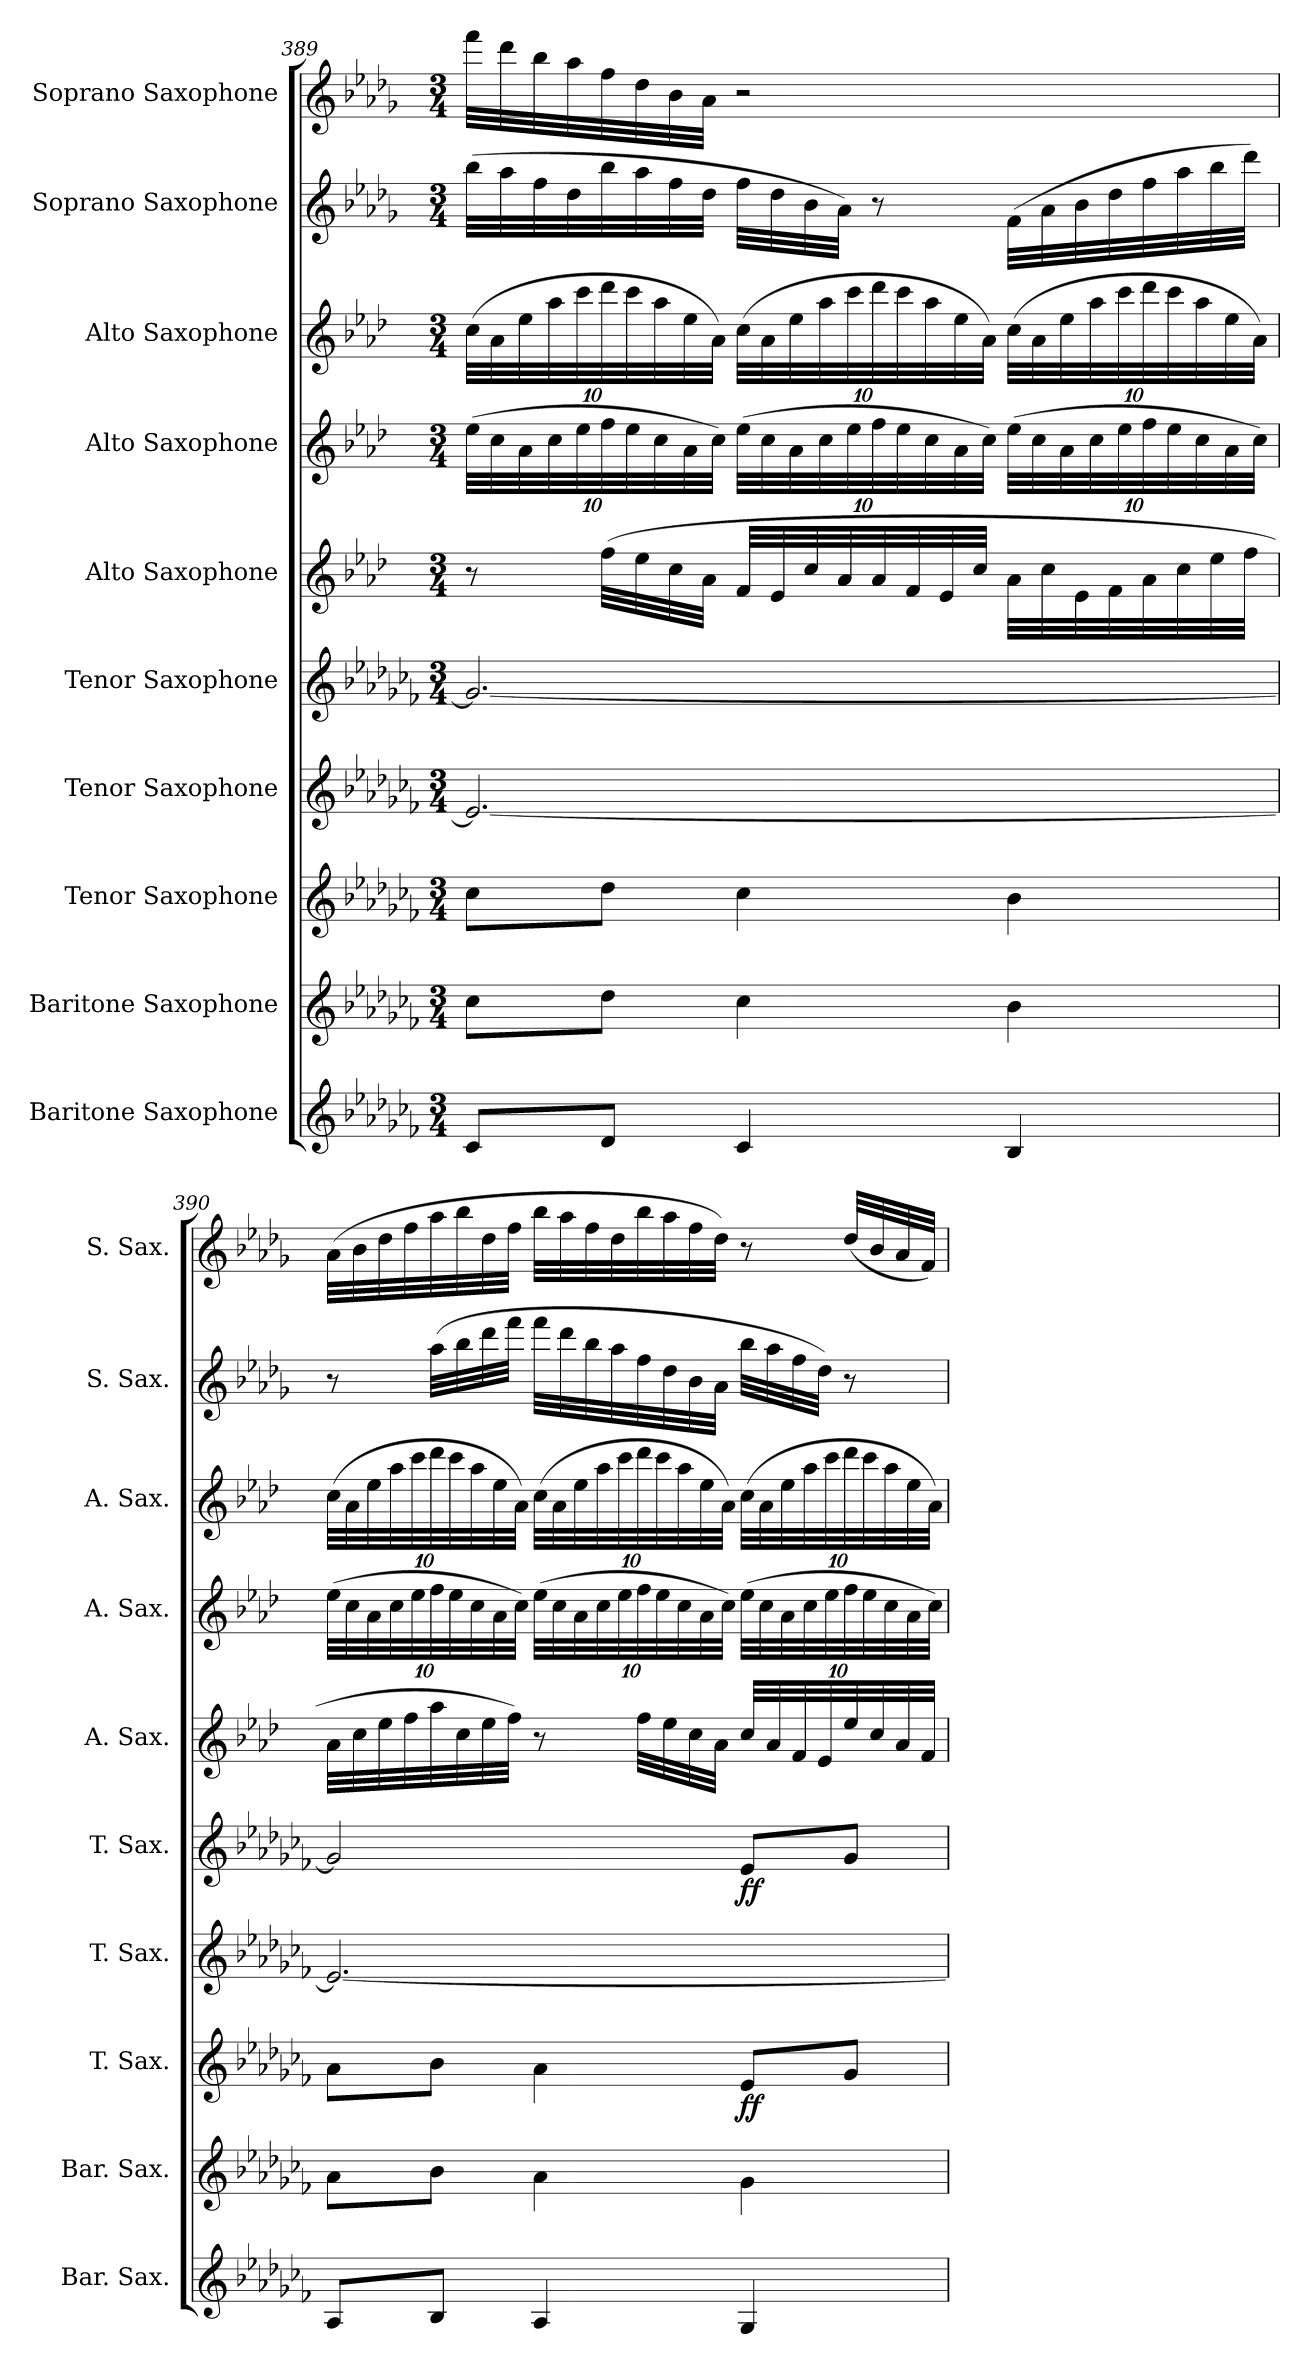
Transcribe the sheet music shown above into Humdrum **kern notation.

**kern	**kern	**kern	**dynam	**kern	**kern	**dynam	**kern	**kern	**kern	**kern	**kern
*part10	*part9	*part8	*part8	*part7	*part6	*part6	*part5	*part4	*part3	*part2	*part1
*staff10	*staff9	*staff8	*staff8	*staff7	*staff6	*staff6	*staff5	*staff4	*staff3	*staff2	*staff1
*I"Baritone Saxophone	*I"Baritone Saxophone	*I"Tenor Saxophone	*	*I"Tenor Saxophone	*I"Tenor Saxophone	*	*I"Alto Saxophone	*I"Alto Saxophone	*I"Alto Saxophone	*I"Soprano Saxophone	*I"Soprano Saxophone
*I'Bar. Sax.	*I'Bar. Sax.	*I'T. Sax.	*	*I'T. Sax.	*I'T. Sax.	*	*I'A. Sax.	*I'A. Sax.	*I'A. Sax.	*I'S. Sax.	*I'S. Sax.
*clefG2	*clefG2	*clefG2	*	*clefG2	*clefG2	*	*clefG2	*clefG2	*clefG2	*clefG2	*clefG2
*ITrd12c21	*ITrd12c21	*ITrd8c14	*	*ITrd8c14	*ITrd8c14	*	*ITrd5c9	*ITrd5c9	*ITrd5c9	*ITrd1c2	*ITrd1c2
*k[b-e-a-d-g-c-f-]	*k[b-e-a-d-g-c-f-]	*k[b-e-a-d-g-c-f-]	*	*k[b-e-a-d-g-c-f-]	*k[b-e-a-d-g-c-f-]	*	*k[b-e-a-d-g-c-f-]	*k[b-e-a-d-g-c-f-]	*k[b-e-a-d-g-c-f-]	*k[b-e-a-d-g-c-f-]	*k[b-e-a-d-g-c-f-]
*M3/4	*M3/4	*M3/4	*	*M3/4	*M3/4	*	*M3/4	*M3/4	*M3/4	*M3/4	*M3/4
*	*	*	*	*	*	*	*	*Xbrackettup	*Xbrackettup	*	*
=389	=389	=389	=389	=389	=389	=389	=389	=389	=389	=389	=389
8C-/L	8c-\L	8c-\L	.	2.E-/_	2.G-/_	.	8r	(40g-\LLL	(40e-\LLL	(32aa-\LLL	32eee-\LLL
.	.	.	.	.	.	.	.	40e-\	40c-\	.	.
.	.	.	.	.	.	.	.	.	.	32gg-\	32ccc-\
.	.	.	.	.	.	.	.	40c-\	40g-\	.	.
.	.	.	.	.	.	.	.	.	.	32ee-\	32aa-\
.	.	.	.	.	.	.	.	40e-\	40cc-\	.	.
.	.	.	.	.	.	.	.	.	.	32cc-\	32gg-\
.	.	.	.	.	.	.	.	40g-\	40ee-\	.	.
8D-/J	8d-\J	8d-\J	.	.	.	.	(32a-\LLL	40a-\	40ff-\	32aa-\	32ee-\
.	.	.	.	.	.	.	.	40g-\	40ee-\	.	.
.	.	.	.	.	.	.	32g-\	.	.	32gg-\	32cc-\
.	.	.	.	.	.	.	.	40e-\	40cc-\	.	.
.	.	.	.	.	.	.	32e-\	.	.	32ee-\	32a-\
.	.	.	.	.	.	.	.	40c-\	40g-\	.	.
.	.	.	.	.	.	.	32c-\JJJ	.	.	32cc-\JJJ	32g-\JJJ
.	.	.	.	.	.	.	.	40e-\JJJ)	40c-\JJJ)	.	.
4C-/	4c-\	4c-\	.	.	.	.	32A-/LLL	(40g-\LLL	(40e-\LLL	32ee-\LLL	2r
.	.	.	.	.	.	.	.	40e-\	40c-\	.	.
.	.	.	.	.	.	.	32G-/	.	.	32cc-\	.
.	.	.	.	.	.	.	.	40c-\	40g-\	.	.
.	.	.	.	.	.	.	32e-/	.	.	32a-\	.
.	.	.	.	.	.	.	.	40e-\	40cc-\	.	.
.	.	.	.	.	.	.	32c-/	.	.	32g-\JJJ)	.
.	.	.	.	.	.	.	.	40g-\	40ee-\	.	.
.	.	.	.	.	.	.	32c-/	40a-\	40ff-\	8r	.
.	.	.	.	.	.	.	.	40g-\	40ee-\	.	.
.	.	.	.	.	.	.	32A-/	.	.	.	.
.	.	.	.	.	.	.	.	40e-\	40cc-\	.	.
.	.	.	.	.	.	.	32G-/	.	.	.	.
.	.	.	.	.	.	.	.	40c-\	40g-\	.	.
.	.	.	.	.	.	.	32e-/JJJ	.	.	.	.
.	.	.	.	.	.	.	.	40e-\JJJ)	40c-\JJJ)	.	.
4BB-/	4B-\	4B-\	.	.	.	.	32c-\LLL	(40g-\LLL	(40e-\LLL	(32e-\LLL	.
.	.	.	.	.	.	.	.	40e-\	40c-\	.	.
.	.	.	.	.	.	.	32e-\	.	.	32g-\	.
.	.	.	.	.	.	.	.	40c-\	40g-\	.	.
.	.	.	.	.	.	.	32G-\	.	.	32a-\	.
.	.	.	.	.	.	.	.	40e-\	40cc-\	.	.
.	.	.	.	.	.	.	32A-\	.	.	32cc-\	.
.	.	.	.	.	.	.	.	40g-\	40ee-\	.	.
.	.	.	.	.	.	.	32c-\	40a-\	40ff-\	32ee-\	.
.	.	.	.	.	.	.	.	40g-\	40ee-\	.	.
.	.	.	.	.	.	.	32e-\	.	.	32gg-\	.
.	.	.	.	.	.	.	.	40e-\	40cc-\	.	.
.	.	.	.	.	.	.	32g-\	.	.	32aa-\	.
.	.	.	.	.	.	.	.	40c-\	40g-\	.	.
.	.	.	.	.	.	.	32a-\JJJ	.	.	32ccc-\JJJ)	.
.	.	.	.	.	.	.	.	40e-\JJJ)	40c-\JJJ)	.	.
!!LO:PB:g=z
=390	=390	=390	=390	=390	=390	=390	=390	=390	=390	=390	=390
8AA-/L	8A-\L	8A-\L	.	2.E-/_	2G-/]	.	32c-\LLL	(40g-\LLL	(40e-\LLL	8r	(32g-\LLL
.	.	.	.	.	.	.	.	40e-\	40c-\	.	.
.	.	.	.	.	.	.	32e-\	.	.	.	32a-\
.	.	.	.	.	.	.	.	40c-\	40g-\	.	.
.	.	.	.	.	.	.	32g-\	.	.	.	32cc-\
.	.	.	.	.	.	.	.	40e-\	40cc-\	.	.
.	.	.	.	.	.	.	32a-\	.	.	.	32ee-\
.	.	.	.	.	.	.	.	40g-\	40ee-\	.	.
8BB-/J	8B-\J	8B-\J	.	.	.	.	32cc-\	40a-\	40ff-\	(32gg-\LLL	32gg-\
.	.	.	.	.	.	.	.	40g-\	40ee-\	.	.
.	.	.	.	.	.	.	32e-\	.	.	32aa-\	32aa-\
.	.	.	.	.	.	.	.	40e-\	40cc-\	.	.
.	.	.	.	.	.	.	32g-\	.	.	32ccc-\	32cc-\
.	.	.	.	.	.	.	.	40c-\	40g-\	.	.
.	.	.	.	.	.	.	32a-\JJJ)	.	.	32eee-\JJJ	32ee-\JJJ
.	.	.	.	.	.	.	.	40e-\JJJ)	40c-\JJJ)	.	.
4AA-/	4A-\	4A-\	.	.	.	.	8r	(40g-\LLL	(40e-\LLL	32eee-\LLL	32aa-\LLL
.	.	.	.	.	.	.	.	40e-\	40c-\	.	.
.	.	.	.	.	.	.	.	.	.	32ccc-\	32gg-\
.	.	.	.	.	.	.	.	40c-\	40g-\	.	.
.	.	.	.	.	.	.	.	.	.	32aa-\	32ee-\
.	.	.	.	.	.	.	.	40e-\	40cc-\	.	.
.	.	.	.	.	.	.	.	.	.	32gg-\	32cc-\
.	.	.	.	.	.	.	.	40g-\	40ee-\	.	.
.	.	.	.	.	.	.	32a-\LLL	40a-\	40ff-\	32ee-\	32aa-\
.	.	.	.	.	.	.	.	40g-\	40ee-\	.	.
.	.	.	.	.	.	.	32g-\	.	.	32cc-\	32gg-\
.	.	.	.	.	.	.	.	40e-\	40cc-\	.	.
.	.	.	.	.	.	.	32e-\	.	.	32a-\	32ee-\
.	.	.	.	.	.	.	.	40c-\	40g-\	.	.
.	.	.	.	.	.	.	32c-\JJJ	.	.	32g-\JJJ	32cc-\JJJ)
.	.	.	.	.	.	.	.	40e-\JJJ)	40c-\JJJ)	.	.
!	!	!	!LO:DY:b	!	!	!LO:DY:b	!	!	!	!	!
4GG-/	4G-\	8E-/L	ff	.	8E-/L	ff	32e-/LLL	(40g-\LLL	(40e-\LLL	32aa-\LLL	8r
.	.	.	.	.	.	.	.	40e-\	40c-\	.	.
.	.	.	.	.	.	.	32c-/	.	.	32gg-\	.
.	.	.	.	.	.	.	.	40c-\	40g-\	.	.
.	.	.	.	.	.	.	32A-/	.	.	32ee-\	.
.	.	.	.	.	.	.	.	40e-\	40cc-\	.	.
.	.	.	.	.	.	.	32G-/	.	.	32cc-\JJJ)	.
.	.	.	.	.	.	.	.	40g-\	40ee-\	.	.
.	.	8G-/J	.	.	8G-/J	.	32g-/	40a-\	40ff-\	8r	(32cc-/LLL
.	.	.	.	.	.	.	.	40g-\	40ee-\	.	.
.	.	.	.	.	.	.	32e-/	.	.	.	32a-/
.	.	.	.	.	.	.	.	40e-\	40cc-\	.	.
.	.	.	.	.	.	.	32c-/	.	.	.	32g-/
.	.	.	.	.	.	.	.	40c-\	40g-\	.	.
.	.	.	.	.	.	.	32A-/JJJ	.	.	.	32e-/JJJ)
.	.	.	.	.	.	.	.	40e-\JJJ)	40c-\JJJ)	.	.
=	=	=	=	=	=	=	=	=	=	=	=
*-	*-	*-	*-	*-	*-	*-	*-	*-	*-	*-	*-
